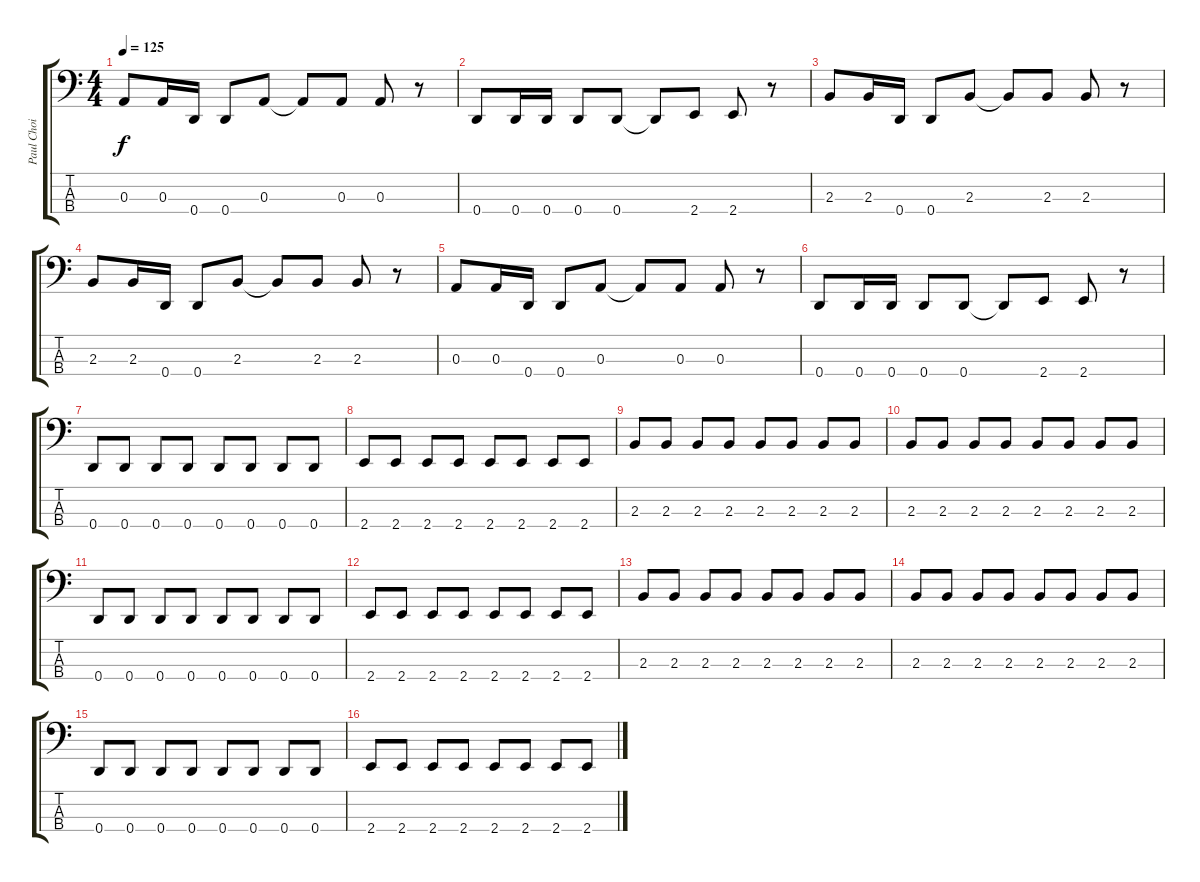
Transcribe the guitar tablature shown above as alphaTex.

\track ("Paul Choi" "Paul Choi") {instrument electricbasspick}
\staff {score tabs}
\tuning (G2 D2 A1 D1) {hide}
\ts (4 4)
\tempo 125
\clef f4
\ks c
0.3.8{dy f} 0.3.16 0.4.16 0.4.8 0.3.8 0.3{t}.8 0.3.8 0.3.8 r.8 |
0.4.8 0.4.16 0.4.16 0.4.8 0.4.8 0.4{t}.8 2.4.8 2.4.8 r.8 |
2.3.8 2.3.16 0.4.16 0.4.8 2.3.8 2.3{t}.8 2.3.8 2.3.8 r.8 |
2.3.8 2.3.16 0.4.16 0.4.8 2.3.8 2.3{t}.8 2.3.8 2.3.8 r.8 |
0.3.8 0.3.16 0.4.16 0.4.8 0.3.8 0.3{t}.8 0.3.8 0.3.8 r.8 |
0.4.8 0.4.16 0.4.16 0.4.8 0.4.8 0.4{t}.8 2.4.8 2.4.8 r.8 |
0.4.8 0.4.8 0.4.8 0.4.8 0.4.8 0.4.8 0.4.8 0.4.8 |
2.4.8 2.4.8 2.4.8 2.4.8 2.4.8 2.4.8 2.4.8 2.4.8 |
2.3.8 2.3.8 2.3.8 2.3.8 2.3.8 2.3.8 2.3.8 2.3.8 |
2.3.8 2.3.8 2.3.8 2.3.8 2.3.8 2.3.8 2.3.8 2.3.8 |
0.4.8 0.4.8 0.4.8 0.4.8 0.4.8 0.4.8 0.4.8 0.4.8 |
2.4.8 2.4.8 2.4.8 2.4.8 2.4.8 2.4.8 2.4.8 2.4.8 |
2.3.8 2.3.8 2.3.8 2.3.8 2.3.8 2.3.8 2.3.8 2.3.8 |
2.3.8 2.3.8 2.3.8 2.3.8 2.3.8 2.3.8 2.3.8 2.3.8 |
0.4.8 0.4.8 0.4.8 0.4.8 0.4.8 0.4.8 0.4.8 0.4.8 |
2.4.8 2.4.8 2.4.8 2.4.8 2.4.8 2.4.8 2.4.8 2.4.8
